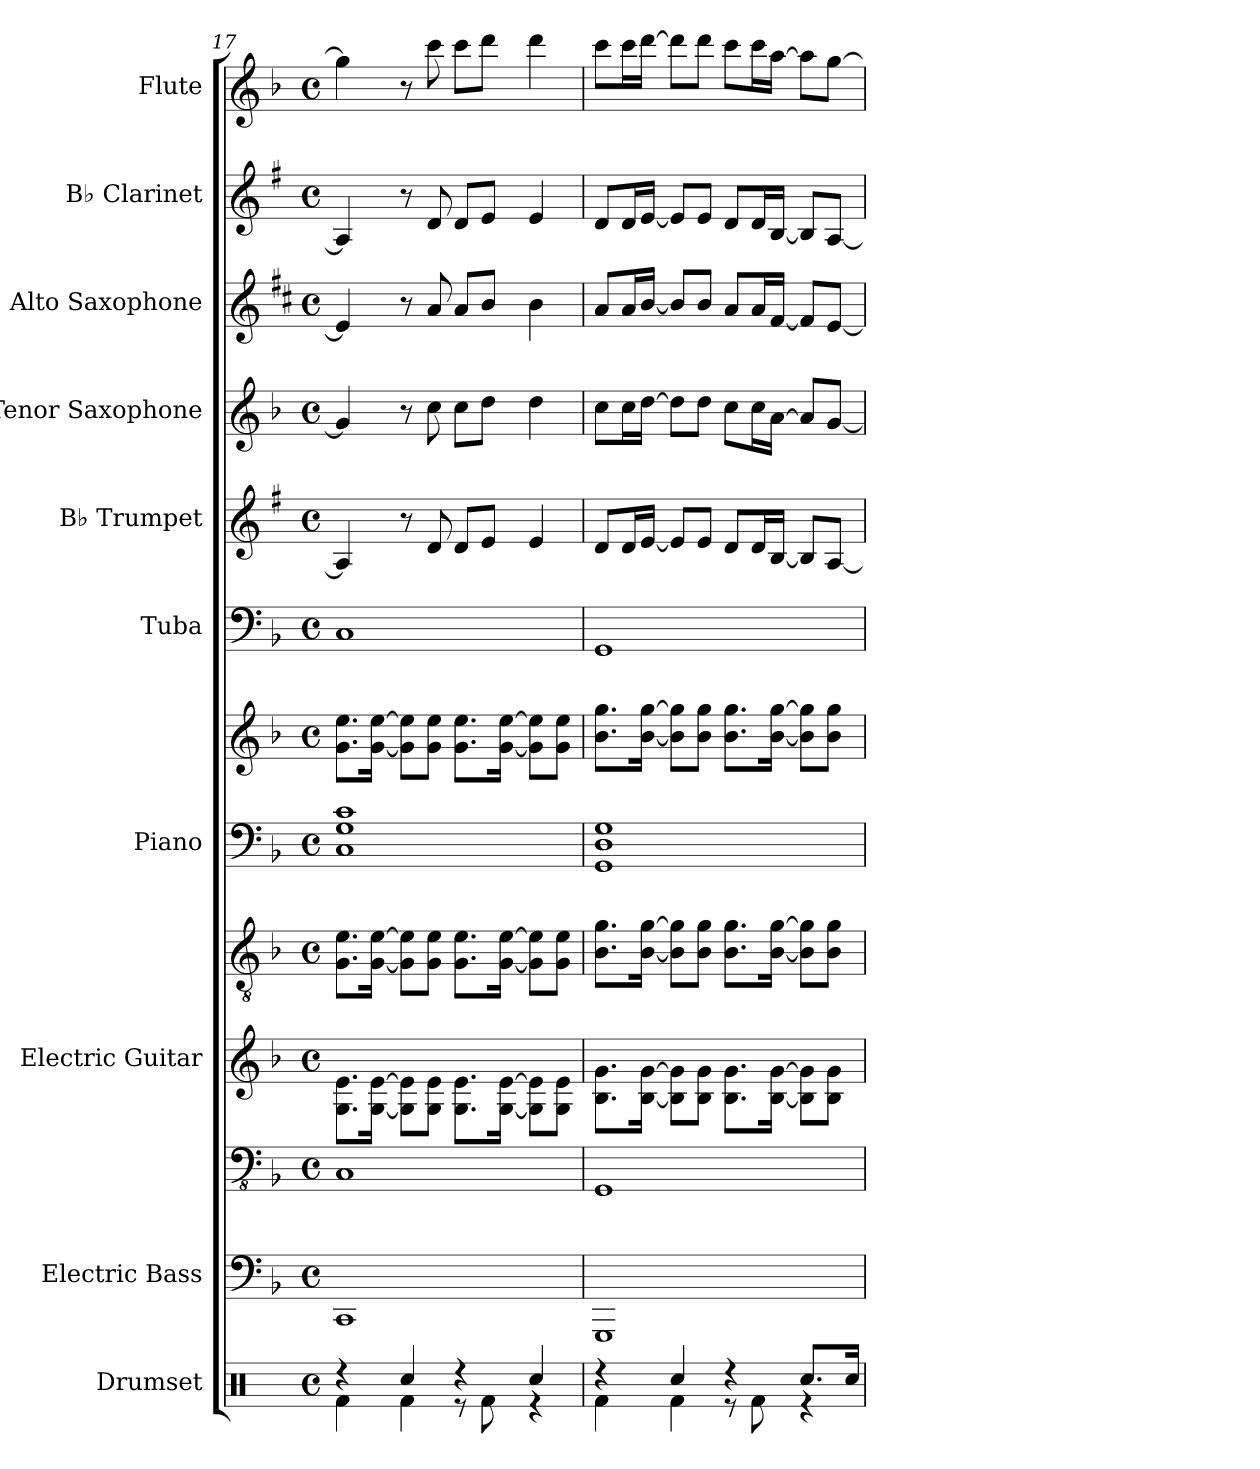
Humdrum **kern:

**kern	**kern	**kern	**kern	**kern	**kern	**kern	**kern	**kern	**kern	**kern	**kern	**kern
*part10	*part9	*part9	*part8	*part8	*part7	*part7	*part6	*part5	*part4	*part3	*part2	*part1
*staff13	*staff12	*staff11	*staff10	*staff9	*staff8	*staff7	*staff6	*staff5	*staff4	*staff3	*staff2	*staff1
*I"Drumset	*I"Electric Bass	*	*I"Electric Guitar	*	*I"Piano	*	*I"Tuba	*I"B♭ Trumpet	*I"Tenor Saxophone	*I"Alto Saxophone	*I"B♭ Clarinet	*I"Flute
*I'Drs.	*I'El. B.	*	*I'El. Guit.	*	*I'Pno.	*	*I'Tba.	*I'B♭ Tpt.	*I'T. Sax.	*I'A. Sax.	*I'B♭ Cl.	*I'Fl.
*clefX	*	*clefFv4	*	*clefGv2	*clefF4	*clefG2	*clefF4	*clefG2	*clefG2	*clefG2	*clefG2	*clefG2
*	*	*	*	*	*	*	*	*ITrd1c2	*ITrd8c14	*ITrd5c9	*ITrd1c2	*
*k[]	*k[b-]	*k[b-]	*k[b-]	*k[b-]	*k[b-]	*k[b-]	*k[b-]	*k[b-]	*k[b-]	*k[b-]	*k[b-]	*k[b-]
*M4/4	*M4/4	*M4/4	*M4/4	*M4/4	*M4/4	*M4/4	*M4/4	*M4/4	*M4/4	*M4/4	*M4/4	*M4/4
*met(c)	*met(c)	*met(c)	*met(c)	*met(c)	*met(c)	*met(c)	*met(c)	*met(c)	*met(c)	*met(c)	*met(c)	*met(c)
=17	=17	=17	=17	=17	=17	=17	=17	=17	=17	=17	=17	=17
*^	*	*	*	*	*	*	*	*	*	*	*	*
4r	4Rf\	1CC	1CC	8.G\ 8.e\L	8.G\ 8.e\L	1C 1G 1c	8.g\ 8.ee\L	1C	4G/]	4G/]	4G/]	4G/]	4gg\]
.	.	.	.	[16G\ [16e\Jk	[16G\ [16e\Jk	.	[16g\ [16ee\Jk	.	.	.	.	.	.
4Rcc/	4Rf\	.	.	8G\] 8e\]L	8G\] 8e\]L	.	8g\] 8ee\]L	.	8r	8r	8r	8r	8r
.	.	.	.	8G\ 8e\J	8G\ 8e\J	.	8g\ 8ee\J	.	8c/	8c\	8c/	8c/	8ccc\
4r	8r	.	.	8.G\ 8.e\L	8.G\ 8.e\L	.	8.g\ 8.ee\L	.	8c/L	8c\L	8c/L	8c/L	8ccc\L
.	8Rf\	.	.	.	.	.	.	.	8d/J	8d\J	8d/J	8d/J	8ddd\J
.	.	.	.	[16G\ [16e\Jk	[16G\ [16e\Jk	.	[16g\ [16ee\Jk	.	.	.	.	.	.
4Rcc/	4r	.	.	8G\] 8e\]L	8G\] 8e\]L	.	8g\] 8ee\]L	.	4d/	4d\	4d\	4d/	4ddd\
.	.	.	.	8G\ 8e\J	8G\ 8e\J	.	8g\ 8ee\J	.	.	.	.	.	.
=18	=18	=18	=18	=18	=18	=18	=18	=18	=18	=18	=18	=18	=18
4r	4Rf\	1GGG	1GGG	8.B-\ 8.g\L	8.B-\ 8.g\L	1GG 1D 1G	8.b-\ 8.gg\L	1GG	8c/L	8c\L	8c/L	8c/L	8ccc\L
.	.	.	.	.	.	.	.	.	16c/L	16c\L	16c/L	16c/L	16ccc\L
.	.	.	.	[16B-\ [16g\Jk	[16B-\ [16g\Jk	.	[16b-\ [16gg\Jk	.	[16d/JJ	[16d\JJ	[16d/JJ	[16d/JJ	[16ddd\JJ
4Rcc/	4Rf\	.	.	8B-\] 8g\]L	8B-\] 8g\]L	.	8b-\] 8gg\]L	.	8d/L]	8d\L]	8d/L]	8d/L]	8ddd\L]
.	.	.	.	8B-\ 8g\J	8B-\ 8g\J	.	8b-\ 8gg\J	.	8d/J	8d\J	8d/J	8d/J	8ddd\J
4r	8r	.	.	8.B-\ 8.g\L	8.B-\ 8.g\L	.	8.b-\ 8.gg\L	.	8c/L	8c\L	8c/L	8c/L	8ccc\L
.	8Rf\	.	.	.	.	.	.	.	16c/L	16c\L	16c/L	16c/L	16ccc\L
.	.	.	.	[16B-\ [16g\Jk	[16B-\ [16g\Jk	.	[16b-\ [16gg\Jk	.	[16A/JJ	[16A\JJ	[16A/JJ	[16A/JJ	[16aa\JJ
8.Rcc/L	4r	.	.	8B-\] 8g\]L	8B-\] 8g\]L	.	8b-\] 8gg\]L	.	8A/L]	8A/L]	8A/L]	8A/L]	8aa\L]
.	.	.	.	8B-\ 8g\J	8B-\ 8g\J	.	8b-\ 8gg\J	.	[8G/J	[8G/J	[8G/J	[8G/J	[8gg\J
16Rcc/Jk	.	.	.	.	.	.	.	.	.	.	.	.	.
*v	*v	*	*	*	*	*	*	*	*	*	*	*	*
=	=	=	=	=	=	=	=	=	=	=	=	=
*-	*-	*-	*-	*-	*-	*-	*-	*-	*-	*-	*-	*-
